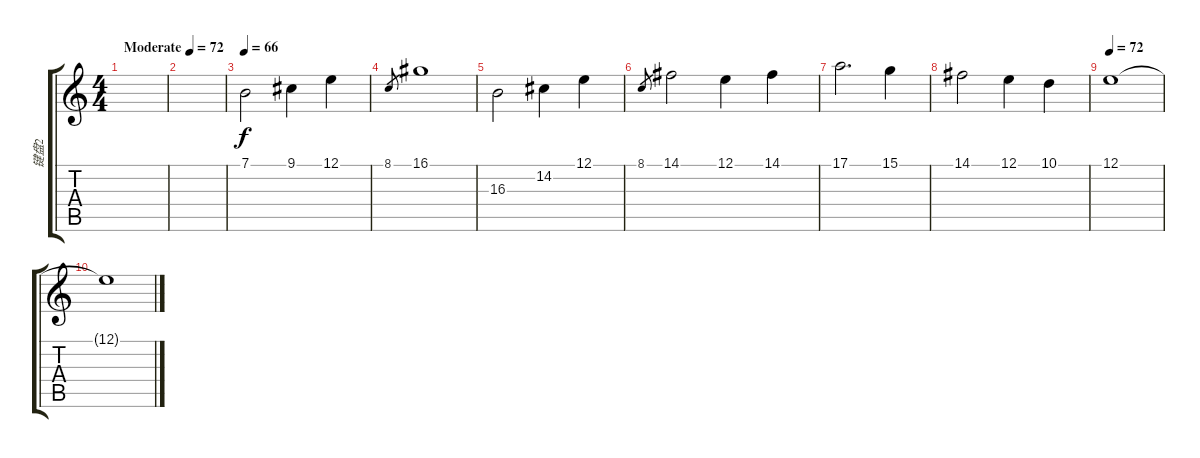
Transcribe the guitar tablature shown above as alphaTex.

\track ("键盘2" "键盘2") {instrument panflute}
\staff {score tabs}
\tuning (E4 B3 G3 D3 A2 E2) {hide}
\ts (4 4)
\tempo (72 "Moderate")
\clef g2
\ks c
|
|
\tempo 66
7.1.2 9.1.4 12.1.4 |
8.1.8{gr} 16.1.1 |
16.3.2 14.2.4 12.1.4 |
8.1.8{gr} 14.1.2 12.1.4 14.1.4 |
17.1.2{d txt ""} 15.1.4 |
14.1.2 12.1.4 10.1.4 |
\tempo 72
12.1.1 |
12.1{t}.1
